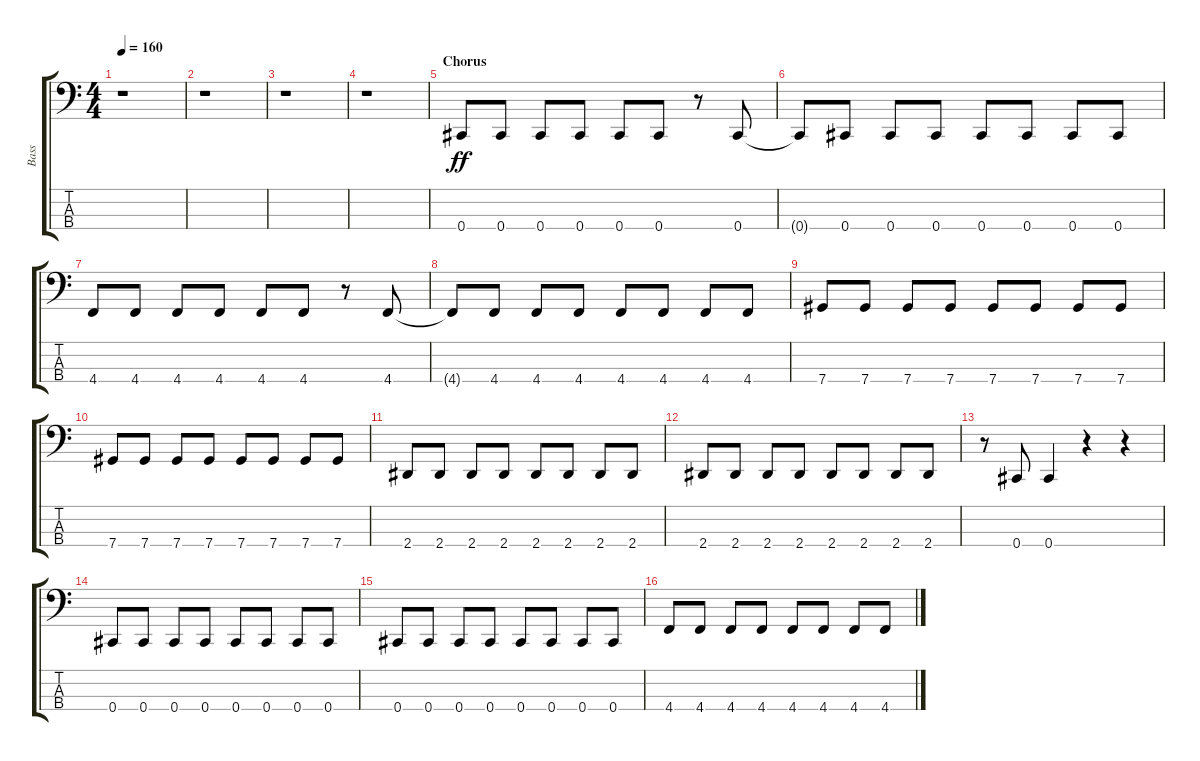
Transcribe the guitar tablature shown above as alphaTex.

\track ("Bass" "Bass") {instrument electricbassfinger}
\staff {score tabs}
\tuning (Gb2 Db2 Ab1 Db1) {hide}
\ts (4 4)
\tempo 160
\clef f4
\ks c
r.1{dy ff} |
r.1 |
r.1 |
r.1 |
\section ("" "Chorus")
0.4.8 0.4.8 0.4.8 0.4.8 0.4.8 0.4.8 r.8 0.4.8 |
0.4{t}.8 0.4.8 0.4.8 0.4.8 0.4.8 0.4.8 0.4.8 0.4.8 |
4.4.8 4.4.8 4.4.8 4.4.8 4.4.8 4.4.8 r.8 4.4.8 |
4.4{t}.8 4.4.8 4.4.8 4.4.8 4.4.8 4.4.8 4.4.8 4.4.8 |
7.4.8 7.4.8 7.4.8 7.4.8 7.4.8 7.4.8 7.4.8 7.4.8 |
7.4.8 7.4.8 7.4.8 7.4.8 7.4.8 7.4.8 7.4.8 7.4.8 |
2.4.8 2.4.8 2.4.8 2.4.8 2.4.8 2.4.8 2.4.8 2.4.8 |
2.4.8 2.4.8 2.4.8 2.4.8 2.4.8 2.4.8 2.4.8 2.4.8 |
r.8 0.4.8 0.4.4 r.4 r.4 |
0.4.8 0.4.8 0.4.8 0.4.8 0.4.8 0.4.8 0.4.8 0.4.8 |
0.4.8 0.4.8 0.4.8 0.4.8 0.4.8 0.4.8 0.4.8 0.4.8 |
4.4.8 4.4.8 4.4.8 4.4.8 4.4.8 4.4.8 4.4.8 4.4.8
